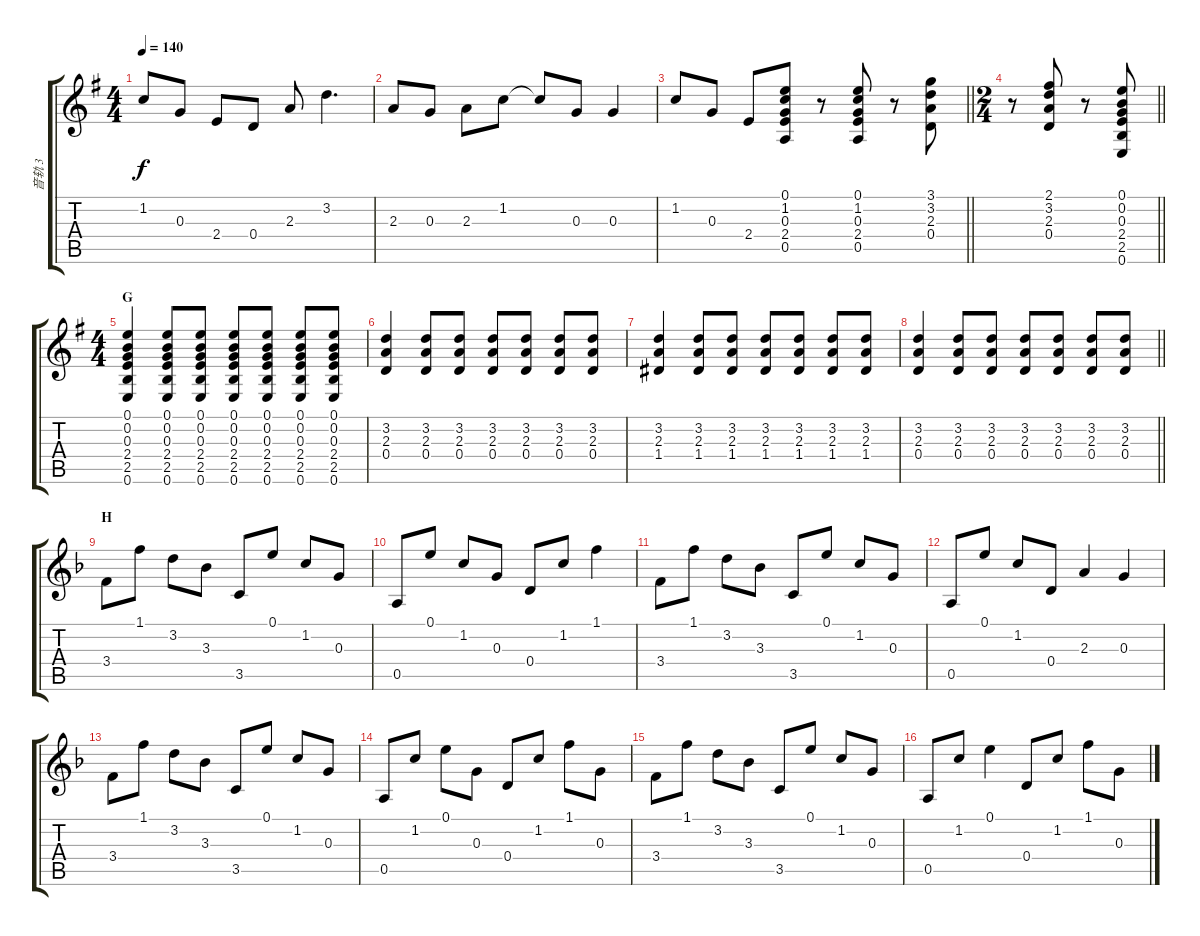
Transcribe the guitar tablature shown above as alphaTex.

\track ("音轨 3" "音轨 3") {instrument acousticguitarsteel}
\staff {score tabs}
\tuning (E4 B3 G3 D3 A2 E2) {hide}
\ts (4 4)
\tempo 140
\clef g2
\ks g
1.2.8{dy f} 0.3.8 2.4.8 0.4.8 2.3.8 3.2.4{d} |
2.3.8 0.3.8 2.3.8 1.2.8 1.2{t}.8 0.3.8 0.3.4 |
\barLineRight lightlight
1.2.8 0.3.8 2.4.8 (0.1 1.2 0.3 2.4 0.5).8 r.8 (0.1 1.2 0.3 2.4 0.5).8 r.8 (3.1 3.2 2.3 0.4).8 |
\ts (2 4)
\barLineRight lightlight
r.8 (2.1 3.2 2.3 0.4).8 r.8 (0.1 0.2 0.3 2.4 2.5 0.6).8 |
\ts (4 4)
\section ("" "G")
(0.1 0.2 0.3 2.4 2.5 0.6).4 (0.1 0.2 0.3 2.4 2.5 0.6).8 (0.1 0.2 0.3 2.4 2.5 0.6).8 (0.1 0.2 0.3 2.4 2.5 0.6).8 (0.1 0.2 0.3 2.4 2.5 0.6).8 (0.1 0.2 0.3 2.4 2.5 0.6).8 (0.1 0.2 0.3 2.4 2.5 0.6).8 |
(3.2 2.3 0.4).4 (3.2 2.3 0.4).8 (3.2 2.3 0.4).8 (3.2 2.3 0.4).8 (3.2 2.3 0.4).8 (3.2 2.3 0.4).8 (3.2 2.3 0.4).8 |
(3.2 2.3 1.4).4 (3.2 2.3 1.4).8 (3.2 2.3 1.4).8 (3.2 2.3 1.4).8 (3.2 2.3 1.4).8 (3.2 2.3 1.4).8 (3.2 2.3 1.4).8 |
\barLineRight lightlight
(3.2 2.3 0.4).4 (3.2 2.3 0.4).8 (3.2 2.3 0.4).8 (3.2 2.3 0.4).8 (3.2 2.3 0.4).8 (3.2 2.3 0.4).8 (3.2 2.3 0.4).8 |
\section ("" "H")
\ks f
3.4.8 1.1.8 3.2.8 3.3.8 3.5.8 0.1.8 1.2.8 0.3.8 |
0.5.8 0.1.8 1.2.8 0.3.8 0.4.8 1.2.8 1.1.4 |
3.4.8 1.1.8 3.2.8 3.3.8 3.5.8 0.1.8 1.2.8 0.3.8 |
0.5.8 0.1.8 1.2.8 0.4.8 2.3.4 0.3.4 |
3.4.8 1.1.8 3.2.8 3.3.8 3.5.8 0.1.8 1.2.8 0.3.8 |
0.5.8 1.2.8 0.1.8 0.3.8 0.4.8 1.2.8 1.1.8 0.3.8 |
3.4.8 1.1.8 3.2.8 3.3.8 3.5.8 0.1.8 1.2.8 0.3.8 |
0.5.8 1.2.8 0.1.4 0.4.8 1.2.8 1.1.8 0.3.8
